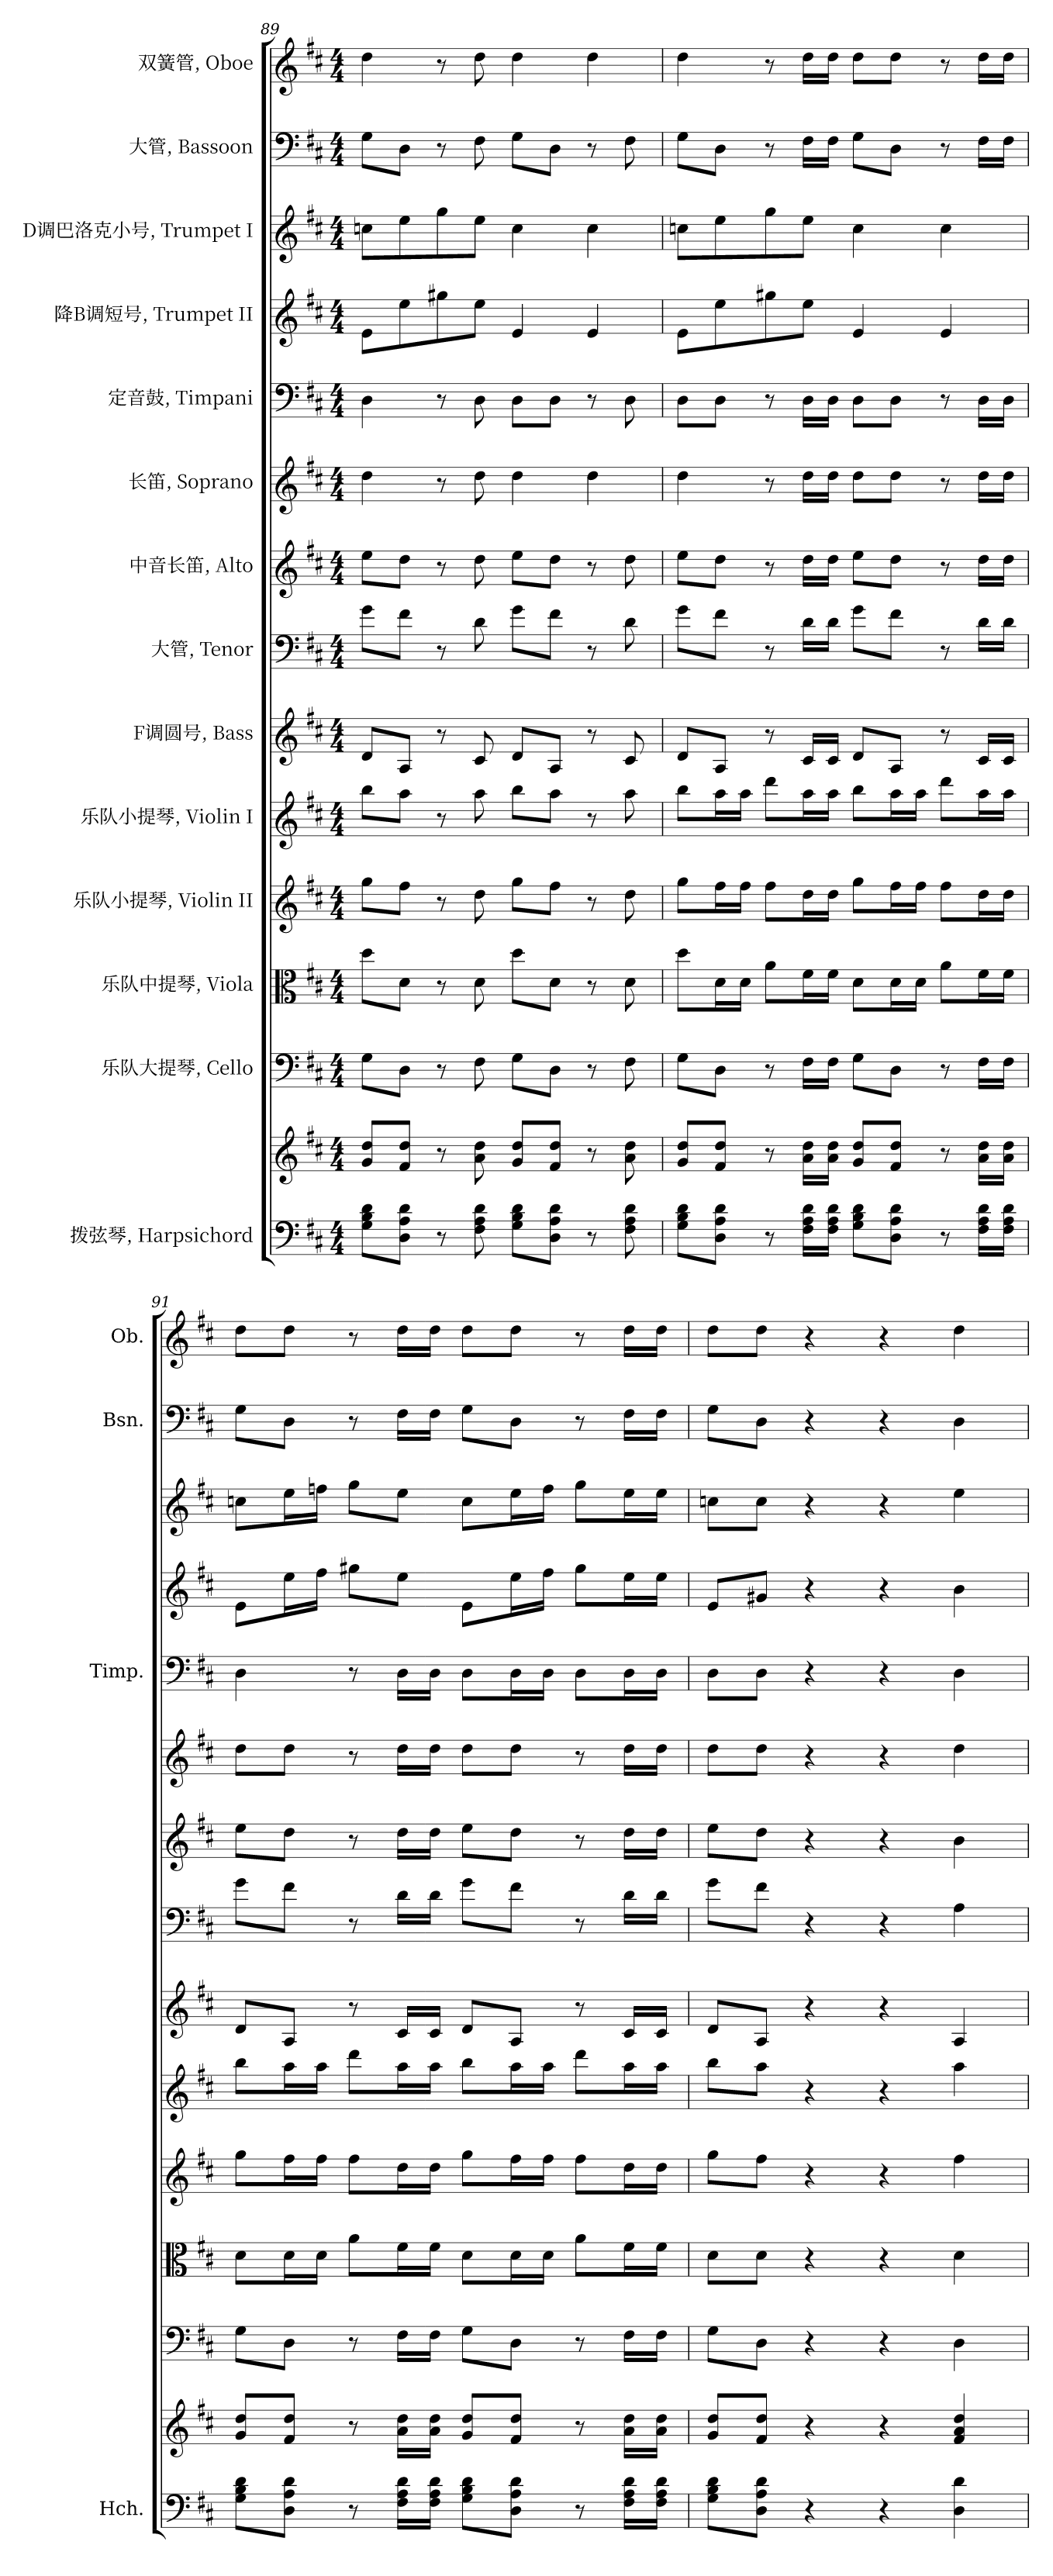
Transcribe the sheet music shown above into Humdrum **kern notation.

**kern	**kern	**kern	**kern	**kern	**kern	**kern	**kern	**kern	**kern	**kern	**kern	**kern	**kern	**kern
*part14	*part14	*part13	*part12	*part11	*part10	*part9	*part8	*part7	*part6	*part5	*part4	*part3	*part2	*part1
*staff15	*staff14	*staff13	*staff12	*staff11	*staff10	*staff9	*staff8	*staff7	*staff6	*staff5	*staff4	*staff3	*staff2	*staff1
*I"拨弦琴, Harpsichord	*	*I"乐队大提琴, Cello	*I"乐队中提琴, Viola	*I"乐队小提琴, Violin II	*I"乐队小提琴, Violin I	*I"F调圆号, Bass	*I"大管, Tenor	*I"中音长笛, Alto	*I"长笛, Soprano	*I"定音鼓, Timpani	*I"降B调短号, Trumpet II	*I"D调巴洛克小号, Trumpet I	*I"大管, Bassoon	*I"双簧管, Oboe
*I'Hch.	*	*	*	*	*	*	*	*	*	*I'Timp.	*	*	*I'Bsn.	*I'Ob.
*clefF4	*clefG2	*clefF4	*clefC3	*clefG2	*clefG2	*clefG2	*clefF4	*clefG2	*clefG2	*clefF4	*clefG2	*clefG2	*clefF4	*clefG2
*	*	*	*	*	*	*ITrd4c7	*	*ITrd3c5	*	*	*ITrd1c2	*ITrd-1c-2	*	*
*k[f#c#]	*k[f#c#]	*k[f#c#]	*k[f#c#]	*k[f#c#]	*k[f#c#]	*k[f#]	*k[f#c#]	*k[f#c#g#]	*k[f#c#]	*k[f#c#]	*k[]	*k[f#c#g#d#]	*k[f#c#]	*k[f#c#]
*M4/4	*M4/4	*M4/4	*M4/4	*M4/4	*M4/4	*M4/4	*M4/4	*M4/4	*M4/4	*M4/4	*M4/4	*M4/4	*M4/4	*M4/4
=89	=89	=89	=89	=89	=89	=89	=89	=89	=89	=89	=89	=89	=89	=89
8G\ 8B\ 8d\L	8g/ 8dd/L	8G\L	8dd\L	8gg\L	8bb\L	8G/L	8g\L	8b\L	4dd\	4D\	8d\L	8ddn\L	8G\L	4dd\
8D\ 8A\ 8d\J	8f#/ 8dd/J	8D\J	8d\J	8ff#\J	8aa\J	8D/J	8f#\J	8a\J	.	.	8dd\	8ff#\	8D\J	.
8r	8r	8r	8r	8r	8r	8r	8r	8r	8r	8r	8ff#X\	8aa\	8r	8r
8F#\ 8A\ 8d\	8a\ 8dd\	8F#\	8d\	8dd\	8aa\	8F#/	8d\	8a\	8dd\	8D\	8dd\J	8ff#\J	8F#\	8dd\
8G\ 8B\ 8d\L	8g/ 8dd/L	8G\L	8dd\L	8gg\L	8bb\L	8G/L	8g\L	8b\L	4dd\	8D\L	4d/	4dd\	8G\L	4dd\
8D\ 8A\ 8d\J	8f#/ 8dd/J	8D\J	8d\J	8ff#\J	8aa\J	8D/J	8f#\J	8a\J	.	8D\J	.	.	8D\J	.
8r	8r	8r	8r	8r	8r	8r	8r	8r	4dd\	8r	4d/	4dd\	8r	4dd\
8F#\ 8A\ 8d\	8a\ 8dd\	8F#\	8d\	8dd\	8aa\	8F#/	8d\	8a\	.	8D\	.	.	8F#\	.
!!LO:PB:g=z
=90	=90	=90	=90	=90	=90	=90	=90	=90	=90	=90	=90	=90	=90	=90
8G\ 8B\ 8d\L	8g/ 8dd/L	8G\L	8dd\L	8gg\L	8bb\L	8G/L	8g\L	8b\L	4dd\	8D\L	8d\L	8ddn\L	8G\L	4dd\
8D\ 8A\ 8d\J	8f#/ 8dd/J	8D\J	16d\L	16ff#\L	16aa\L	8D/J	8f#\J	8a\J	.	8D\J	8dd\	8ff#\	8D\J	.
.	.	.	16d\JJ	16ff#\JJ	16aa\JJ	.	.	.	.	.	.	.	.	.
8r	8r	8r	8a\L	8ff#\L	8ddd\L	8r	8r	8r	8r	8r	8ff#X\	8aa\	8r	8r
16F#\ 16A\ 16d\LL	16a\ 16dd\LL	16F#\LL	16f#\L	16dd\L	16aa\L	16F#/LL	16d\LL	16a\LL	16dd\LL	16D\LL	8dd\J	8ff#\J	16F#\LL	16dd\LL
16F#\ 16A\ 16d\JJ	16a\ 16dd\JJ	16F#\JJ	16f#\JJ	16dd\JJ	16aa\JJ	16F#/JJ	16d\JJ	16a\JJ	16dd\JJ	16D\JJ	.	.	16F#\JJ	16dd\JJ
8G\ 8B\ 8d\L	8g/ 8dd/L	8G\L	8d\L	8gg\L	8bb\L	8G/L	8g\L	8b\L	8dd\L	8D\L	4d/	4dd\	8G\L	8dd\L
8D\ 8A\ 8d\J	8f#/ 8dd/J	8D\J	16d\L	16ff#\L	16aa\L	8D/J	8f#\J	8a\J	8dd\J	8D\J	.	.	8D\J	8dd\J
.	.	.	16d\JJ	16ff#\JJ	16aa\JJ	.	.	.	.	.	.	.	.	.
8r	8r	8r	8a\L	8ff#\L	8ddd\L	8r	8r	8r	8r	8r	4d/	4dd\	8r	8r
16F#\ 16A\ 16d\LL	16a\ 16dd\LL	16F#\LL	16f#\L	16dd\L	16aa\L	16F#/LL	16d\LL	16a\LL	16dd\LL	16D\LL	.	.	16F#\LL	16dd\LL
16F#\ 16A\ 16d\JJ	16a\ 16dd\JJ	16F#\JJ	16f#\JJ	16dd\JJ	16aa\JJ	16F#/JJ	16d\JJ	16a\JJ	16dd\JJ	16D\JJ	.	.	16F#\JJ	16dd\JJ
=91	=91	=91	=91	=91	=91	=91	=91	=91	=91	=91	=91	=91	=91	=91
8G\ 8B\ 8d\L	8g/ 8dd/L	8G\L	8d\L	8gg\L	8bb\L	8G/L	8g\L	8b\L	8dd\L	4D\	8d\L	8ddn\L	8G\L	8dd\L
8D\ 8A\ 8d\J	8f#/ 8dd/J	8D\J	16d\L	16ff#\L	16aa\L	8D/J	8f#\J	8a\J	8dd\J	.	16dd\L	16ff#\L	8D\J	8dd\J
.	.	.	16d\JJ	16ff#\JJ	16aa\JJ	.	.	.	.	.	16ee\JJ	16ggn\JJ	.	.
8r	8r	8r	8a\L	8ff#\L	8ddd\L	8r	8r	8r	8r	8r	8ff#X\L	8aa\L	8r	8r
16F#\ 16A\ 16d\LL	16a\ 16dd\LL	16F#\LL	16f#\L	16dd\L	16aa\L	16F#/LL	16d\LL	16a\LL	16dd\LL	16D\LL	8dd\J	8ff#\J	16F#\LL	16dd\LL
16F#\ 16A\ 16d\JJ	16a\ 16dd\JJ	16F#\JJ	16f#\JJ	16dd\JJ	16aa\JJ	16F#/JJ	16d\JJ	16a\JJ	16dd\JJ	16D\JJ	.	.	16F#\JJ	16dd\JJ
8G\ 8B\ 8d\L	8g/ 8dd/L	8G\L	8d\L	8gg\L	8bb\L	8G/L	8g\L	8b\L	8dd\L	8D\L	8d\L	8dd\L	8G\L	8dd\L
8D\ 8A\ 8d\J	8f#/ 8dd/J	8D\J	16d\L	16ff#\L	16aa\L	8D/J	8f#\J	8a\J	8dd\J	16D\L	16dd\L	16ff#\L	8D\J	8dd\J
.	.	.	16d\JJ	16ff#\JJ	16aa\JJ	.	.	.	.	16D\JJ	16ee\JJ	16gg\JJ	.	.
8r	8r	8r	8a\L	8ff#\L	8ddd\L	8r	8r	8r	8r	8D\L	8ff#\L	8aa\L	8r	8r
16F#\ 16A\ 16d\LL	16a\ 16dd\LL	16F#\LL	16f#\L	16dd\L	16aa\L	16F#/LL	16d\LL	16a\LL	16dd\LL	16D\L	16dd\L	16ff#\L	16F#\LL	16dd\LL
16F#\ 16A\ 16d\JJ	16a\ 16dd\JJ	16F#\JJ	16f#\JJ	16dd\JJ	16aa\JJ	16F#/JJ	16d\JJ	16a\JJ	16dd\JJ	16D\JJ	16dd\JJ	16ff#\JJ	16F#\JJ	16dd\JJ
!!LO:PB:g=z
=92	=92	=92	=92	=92	=92	=92	=92	=92	=92	=92	=92	=92	=92	=92
8G\ 8B\ 8d\L	8g/ 8dd/L	8G\L	8d\L	8gg\L	8bb\L	8G/L	8g\L	8b\L	8dd\L	8D\L	8d/L	8ddn\L	8G\L	8dd\L
8D\ 8A\ 8d\J	8f#/ 8dd/J	8D\J	8d\J	8ff#\J	8aa\J	8D/J	8f#\J	8a\J	8dd\J	8D\J	8f#X/J	8dd\J	8D\J	8dd\J
4r	4r	4r	4r	4r	4r	4r	4r	4r	4r	4r	4r	4r	4r	4r
4r	4r	4r	4r	4r	4r	4r	4r	4r	4r	4r	4r	4r	4r	4r
4D\ 4d\	4f#/ 4a/ 4dd/	4D\	4d\	4ff#\	4aa\	4D/	4A\	4f#\	4dd\	4D\	4a\	4ff#\	4D\	4dd\
=	=	=	=	=	=	=	=	=	=	=	=	=	=	=
*-	*-	*-	*-	*-	*-	*-	*-	*-	*-	*-	*-	*-	*-	*-
